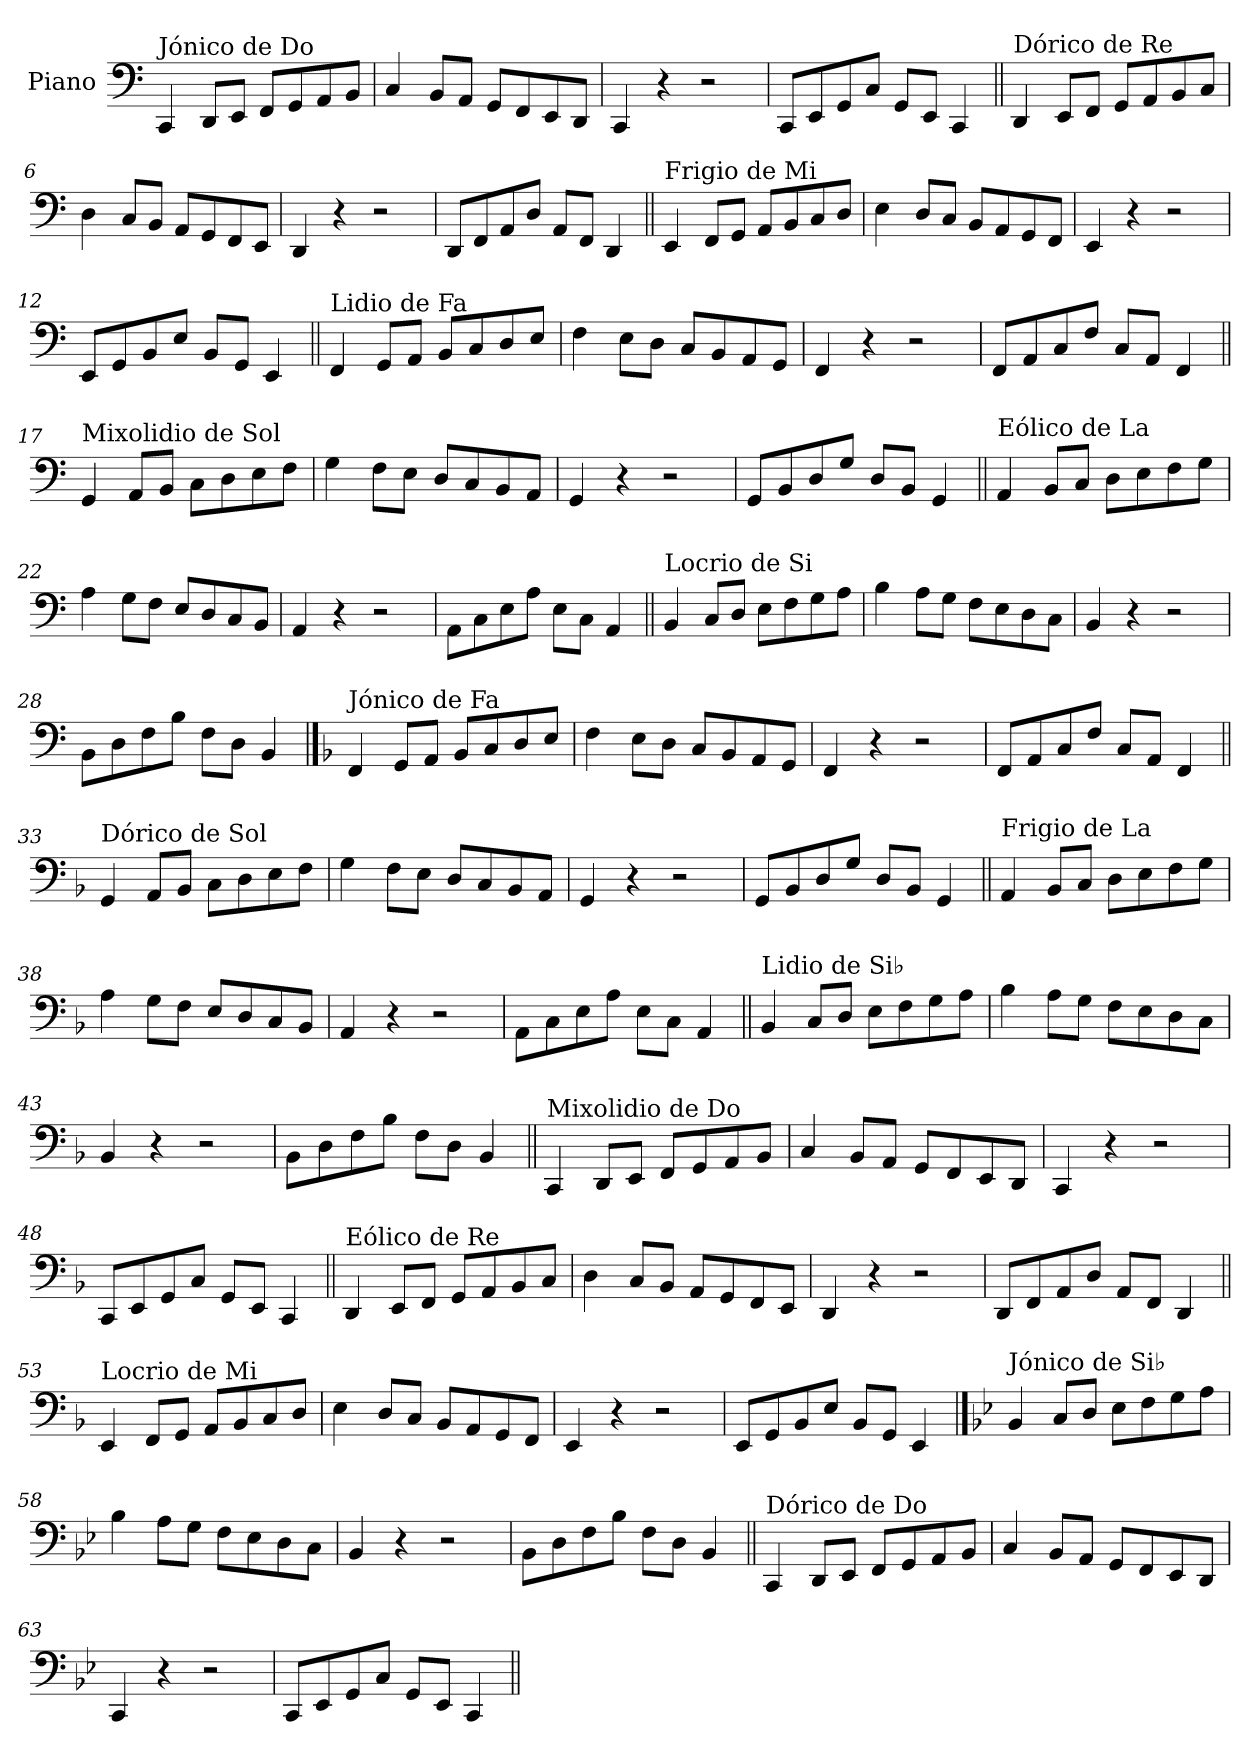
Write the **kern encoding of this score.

**kern
*part1
*staff1
*I"Piano
*I'Pno.
*clefF4
*k[]
=1
!LO:TX:a:t=Jónico de Do
4CC/
8DD/L
8EE/J
8FF/L
8GG/
8AA/
8BB/J
=2
4C/
8BB/L
8AA/J
8GG/L
8FF/
8EE/
8DD/J
=3
4CC/
4r
2r
=4
8CC/L
8EE/
8GG/
8C/J
8GG/L
8EE/J
4CC/
!!LO:LB:g=z
=5||
!LO:TX:a:t=Dórico de Re
4DD/
8EE/L
8FF/J
8GG/L
8AA/
8BB/
8C/J
=6
4D\
8C/L
8BB/J
8AA/L
8GG/
8FF/
8EE/J
=7
4DD/
4r
2r
=8
8DD/L
8FF/
8AA/
8D/J
8AA/L
8FF/J
4DD/
!!LO:LB:g=z
=9||
!LO:TX:a:t=Frigio de Mi
4EE/
8FF/L
8GG/J
8AA/L
8BB/
8C/
8D/J
=10
4E\
8D/L
8C/J
8BB/L
8AA/
8GG/
8FF/J
=11
4EE/
4r
2r
=12
8EE/L
8GG/
8BB/
8E/J
8BB/L
8GG/J
4EE/
!!LO:LB:g=z
=13||
!LO:TX:a:t=Lidio de Fa
4FF/
8GG/L
8AA/J
8BB/L
8C/
8D/
8E/J
=14
4F\
8E\L
8D\J
8C/L
8BB/
8AA/
8GG/J
=15
4FF/
4r
2r
=16
8FF/L
8AA/
8C/
8F/J
8C/L
8AA/J
4FF/
!!LO:LB:g=z
=17||
!LO:TX:a:t=Mixolidio de Sol
4GG/
8AA/L
8BB/J
8C\L
8D\
8E\
8F\J
=18
4G\
8F\L
8E\J
8D/L
8C/
8BB/
8AA/J
=19
4GG/
4r
2r
=20
8GG/L
8BB/
8D/
8G/J
8D/L
8BB/J
4GG/
!!LO:LB:g=z
=21||
!LO:TX:a:t=Eólico de La
4AA/
8BB/L
8C/J
8D\L
8E\
8F\
8G\J
=22
4A\
8G\L
8F\J
8E/L
8D/
8C/
8BB/J
=23
4AA/
4r
2r
=24
8AA\L
8C\
8E\
8A\J
8E\L
8C\J
4AA/
!!LO:LB:g=z
=25||
!LO:TX:a:t=Locrio de Si
4BB/
8C/L
8D/J
8E\L
8F\
8G\
8A\J
=26
4B\
8A\L
8G\J
8F\L
8E\
8D\
8C\J
=27
4BB/
4r
2r
=28
8BB\L
8D\
8F\
8B\J
8F\L
8D\J
4BB/
!!LO:PB:g=z
==29
*k[b-]
!LO:TX:a:t=Jónico de Fa
4FF/
8GG/L
8AA/J
8BB-/L
8C/
8D/
8E/J
=30
4F\
8E\L
8D\J
8C/L
8BB-/
8AA/
8GG/J
=31
4FF/
4r
2r
=32
8FF/L
8AA/
8C/
8F/J
8C/L
8AA/J
4FF/
!!LO:LB:g=z
=33||
!LO:TX:a:t=Dórico de Sol
4GG/
8AA/L
8BB-/J
8C\L
8D\
8E\
8F\J
=34
4G\
8F\L
8E\J
8D/L
8C/
8BB-/
8AA/J
=35
4GG/
4r
2r
=36
8GG/L
8BB-/
8D/
8G/J
8D/L
8BB-/J
4GG/
!!LO:LB:g=z
=37||
!LO:TX:a:t=Frigio de La
4AA/
8BB-/L
8C/J
8D\L
8E\
8F\
8G\J
=38
4A\
8G\L
8F\J
8E/L
8D/
8C/
8BB-/J
=39
4AA/
4r
2r
=40
8AA\L
8C\
8E\
8A\J
8E\L
8C\J
4AA/
!!LO:LB:g=z
=41||
!LO:TX:a:t=Lidio de Si♭
4BB-/
8C/L
8D/J
8E\L
8F\
8G\
8A\J
=42
4B-\
8A\L
8G\J
8F\L
8E\
8D\
8C\J
=43
4BB-/
4r
2r
=44
8BB-\L
8D\
8F\
8B-\J
8F\L
8D\J
4BB-/
!!LO:LB:g=z
=45||
!LO:TX:a:t=Mixolidio de Do
4CC/
8DD/L
8EE/J
8FF/L
8GG/
8AA/
8BB-/J
=46
4C/
8BB-/L
8AA/J
8GG/L
8FF/
8EE/
8DD/J
=47
4CC/
4r
2r
=48
8CC/L
8EE/
8GG/
8C/J
8GG/L
8EE/J
4CC/
!!LO:LB:g=z
=49||
!LO:TX:a:t=Eólico de Re
4DD/
8EE/L
8FF/J
8GG/L
8AA/
8BB-/
8C/J
=50
4D\
8C/L
8BB-/J
8AA/L
8GG/
8FF/
8EE/J
=51
4DD/
4r
2r
=52
8DD/L
8FF/
8AA/
8D/J
8AA/L
8FF/J
4DD/
!!LO:LB:g=z
=53||
!LO:TX:a:t=Locrio de Mi
4EE/
8FF/L
8GG/J
8AA/L
8BB-/
8C/
8D/J
=54
4E\
8D/L
8C/J
8BB-/L
8AA/
8GG/
8FF/J
=55
4EE/
4r
2r
=56
8EE/L
8GG/
8BB-/
8E/J
8BB-/L
8GG/J
4EE/
!!LO:PB:g=z
==57
*k[b-e-]
!LO:TX:a:t=Jónico de Si♭
4BB-/
8C/L
8D/J
8E-\L
8F\
8G\
8A\J
=58
4B-\
8A\L
8G\J
8F\L
8E-\
8D\
8C\J
=59
4BB-/
4r
2r
=60
8BB-\L
8D\
8F\
8B-\J
8F\L
8D\J
4BB-/
!!LO:LB:g=z
=61||
!LO:TX:a:t=Dórico de Do
4CC/
8DD/L
8EE-/J
8FF/L
8GG/
8AA/
8BB-/J
=62
4C/
8BB-/L
8AA/J
8GG/L
8FF/
8EE-/
8DD/J
=63
4CC/
4r
2r
=64
8CC/L
8EE-/
8GG/
8C/J
8GG/L
8EE-/J
4CC/
=||
*-
